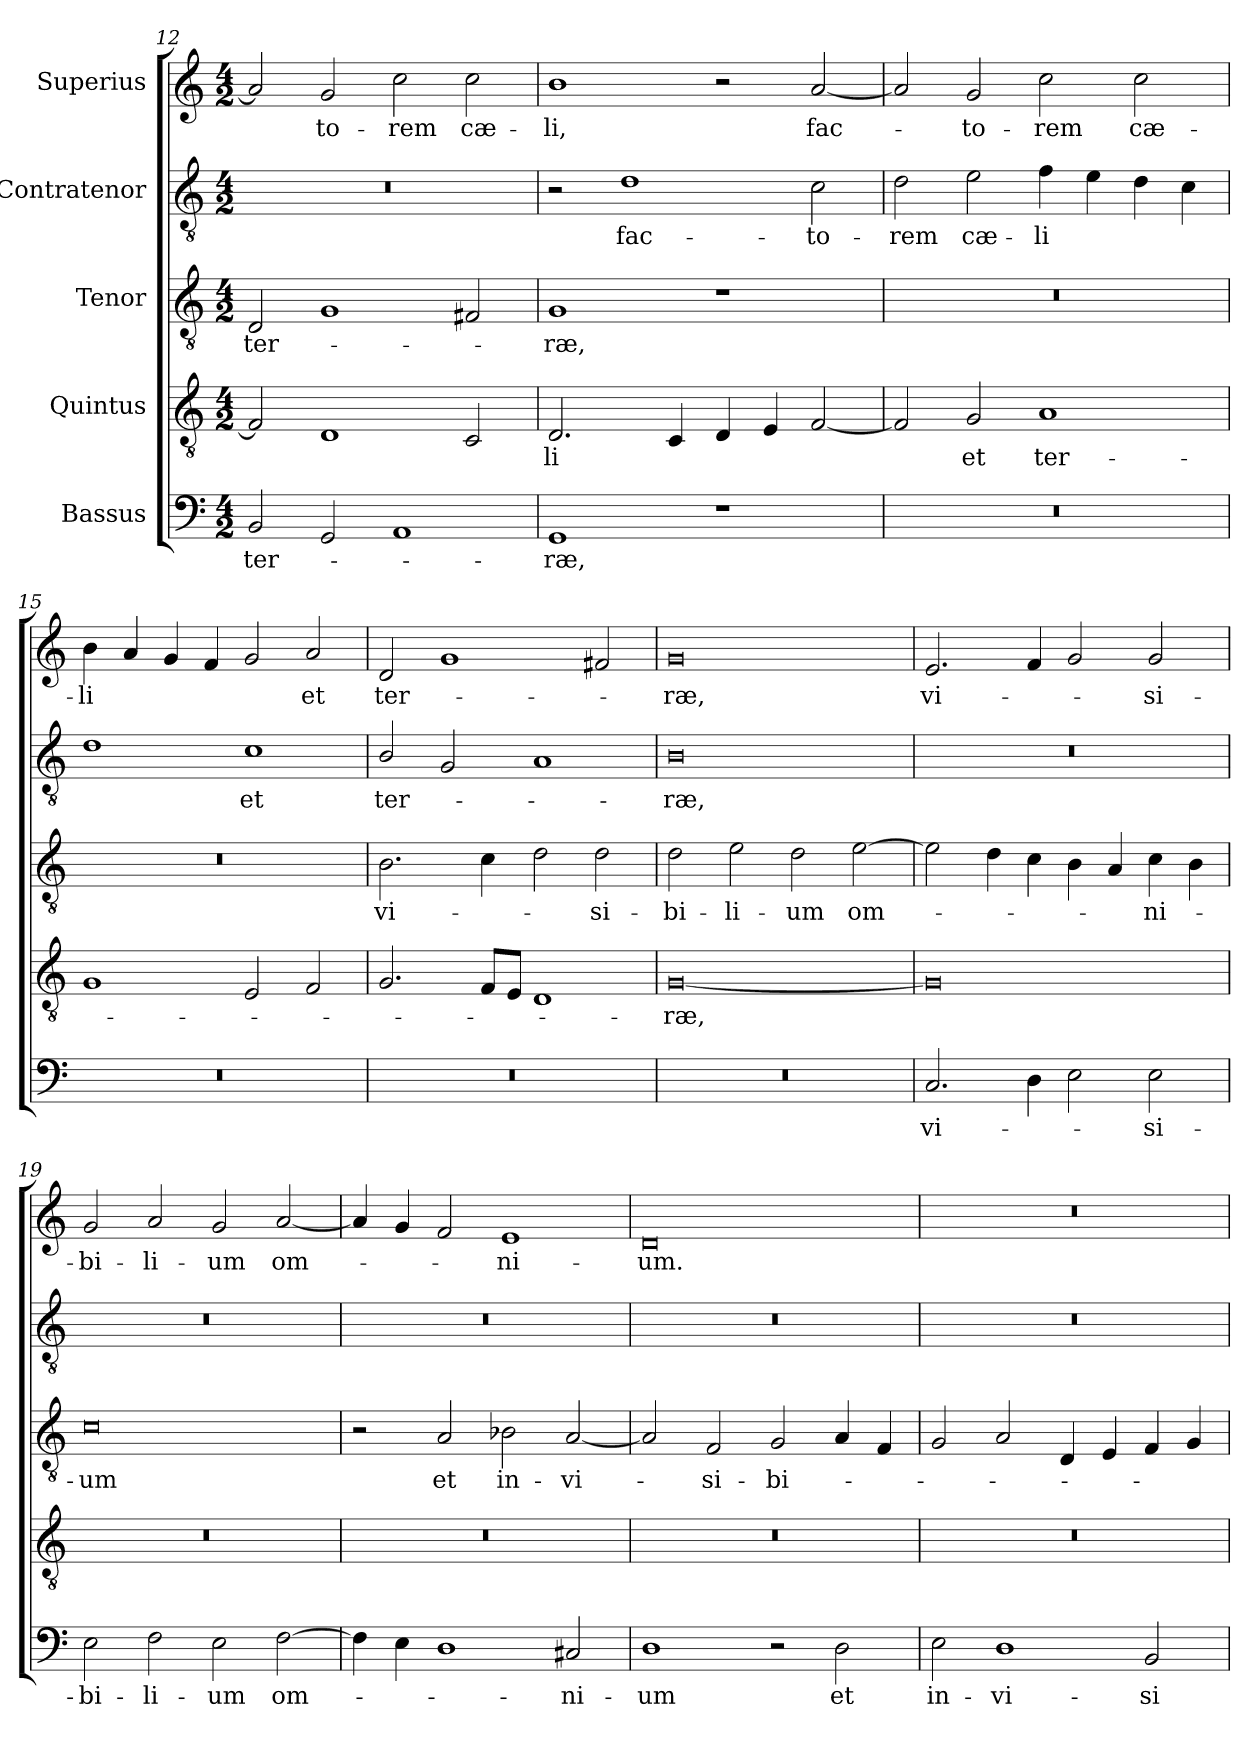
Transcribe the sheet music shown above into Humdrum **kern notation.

**kern	**text	**kern	**text	**kern	**text	**kern	**text	**kern	**text
*part5	*part5	*part4	*part4	*part3	*part3	*part2	*part2	*part1	*part1
*staff5	*staff5	*staff4	*staff4	*staff3	*staff3	*staff2	*staff2	*staff1	*staff1
*I"Bassus	*	*I"Quintus	*	*I"Tenor	*	*I"Contratenor	*	*I"Superius	*
*clefF4	*	*clefGv2	*	*clefGv2	*	*clefGv2	*	*clefG2	*
*k[]	*	*k[]	*	*k[]	*	*k[]	*	*k[]	*
*M4/2	*	*M4/2	*	*M4/2	*	*M4/2	*	*M4/2	*
=12	=12	=12	=12	=12	=12	=12	=12	=12	=12
2BB/	ter-	2F/]	.	2D/	ter-	0r	.	2a/]	.
2GG/	.	1D/	.	1G/	.	.	.	2g/	-to-
1AA/	.	.	.	.	.	.	.	2cc\	-rem
.	.	2C/	.	2F#X/	.	.	.	2cc\	cæ-
=13	=13	=13	=13	=13	=13	=13	=13	=13	=13
1GG/	-ræ,	2.D/	-li	1G/	-ræ,	2r	.	1b\	-li,
.	.	.	.	.	.	1d/	fac-	.	.
.	.	4C/	.	.	.	.	.	.	.
1r	.	4D/	.	1r	.	.	.	2r	.
.	.	4E/	.	.	.	.	.	.	.
.	.	[2F/	.	.	.	2c\	-to-	[2a/	fac-
=14	=14	=14	=14	=14	=14	=14	=14	=14	=14
0r	.	2F/]	.	0r	.	2d\	-rem	2a/]	.
.	.	2G/	et	.	.	2e\	cæ-	2g/	-to-
.	.	1A/	ter-	.	.	4f\	-li	2cc\	-rem
.	.	.	.	.	.	4e\	.	.	.
.	.	.	.	.	.	4d\	.	2cc\	cæ-
.	.	.	.	.	.	4c\	.	.	.
=15	=15	=15	=15	=15	=15	=15	=15	=15	=15
0r	.	1G/	.	0r	.	1d\	.	4b\	-li
.	.	.	.	.	.	.	.	4a/	.
.	.	.	.	.	.	.	.	4g/	.
.	.	.	.	.	.	.	.	4f/	.
.	.	2E/	.	.	.	1c\	et	2g/	.
.	.	2F/	.	.	.	.	.	2a/	et
=16	=16	=16	=16	=16	=16	=16	=16	=16	=16
0r	.	2.G/	.	2.B\	vi-	2B/	ter-	2d/	ter-
.	.	.	.	.	.	2G/	.	1g/	.
.	.	8F/L	.	4c\	.	.	.	.	.
.	.	8E/J	.	.	.	.	.	.	.
.	.	1D/	.	2d\	.	1A/	.	.	.
.	.	.	.	2d\	-si-	.	.	2f#X/	.
=17	=17	=17	=17	=17	=17	=17	=17	=17	=17
0r	.	[0G/	-ræ,	2d\	-bi-	0B\	-ræ,	0g/	-ræ,
.	.	.	.	2e\	-li-	.	.	.	.
.	.	.	.	2d\	-um	.	.	.	.
.	.	.	.	[2e\	om-	.	.	.	.
=18	=18	=18	=18	=18	=18	=18	=18	=18	=18
2.C/	vi-	0G/]	.	2e\]	.	0r	.	2.e/	vi-
.	.	.	.	4d\	.	.	.	.	.
4D\	.	.	.	4c\	.	.	.	4f/	.
2E\	.	.	.	4B\	.	.	.	2g/	.
.	.	.	.	4A/	.	.	.	.	.
2E\	-si-	.	.	4c\	-ni-	.	.	2g/	-si-
.	.	.	.	4B\	.	.	.	.	.
=19	=19	=19	=19	=19	=19	=19	=19	=19	=19
2E\	-bi-	0r	.	0c\	-um	0r	.	2g/	-bi-
2F\	-li-	.	.	.	.	.	.	2a/	-li-
2E\	-um	.	.	.	.	.	.	2g/	-um
[2F\	om-	.	.	.	.	.	.	[2a/	om-
=20	=20	=20	=20	=20	=20	=20	=20	=20	=20
4F\]	.	0r	.	2r	.	0r	.	4a/]	.
4E\	.	.	.	.	.	.	.	4g/	.
1D\	.	.	.	2A/	et	.	.	2f/	.
.	.	.	.	2B-X\	in-	.	.	1e/	-ni-
2C#X/	-ni-	.	.	[2A/	-vi-	.	.	.	.
=21	=21	=21	=21	=21	=21	=21	=21	=21	=21
1D\	-um	0r	.	2A/]	.	0r	.	0d/	-um.
.	.	.	.	2F/	-si-	.	.	.	.
2r	.	.	.	2G/	-bi-	.	.	.	.
2D\	et	.	.	4A/	.	.	.	.	.
.	.	.	.	4F/	.	.	.	.	.
=22	=22	=22	=22	=22	=22	=22	=22	=22	=22
2E\	in-	0r	.	2G/	.	0r	.	0r	.
1D\	-vi-	.	.	2A/	.	.	.	.	.
.	.	.	.	4D/	.	.	.	.	.
.	.	.	.	4E/	.	.	.	.	.
2BB/	-si-	.	.	4F/	.	.	.	.	.
.	.	.	.	4G/	.	.	.	.	.
=	=	=	=	=	=	=	=	=	=
*-	*-	*-	*-	*-	*-	*-	*-	*-	*-
